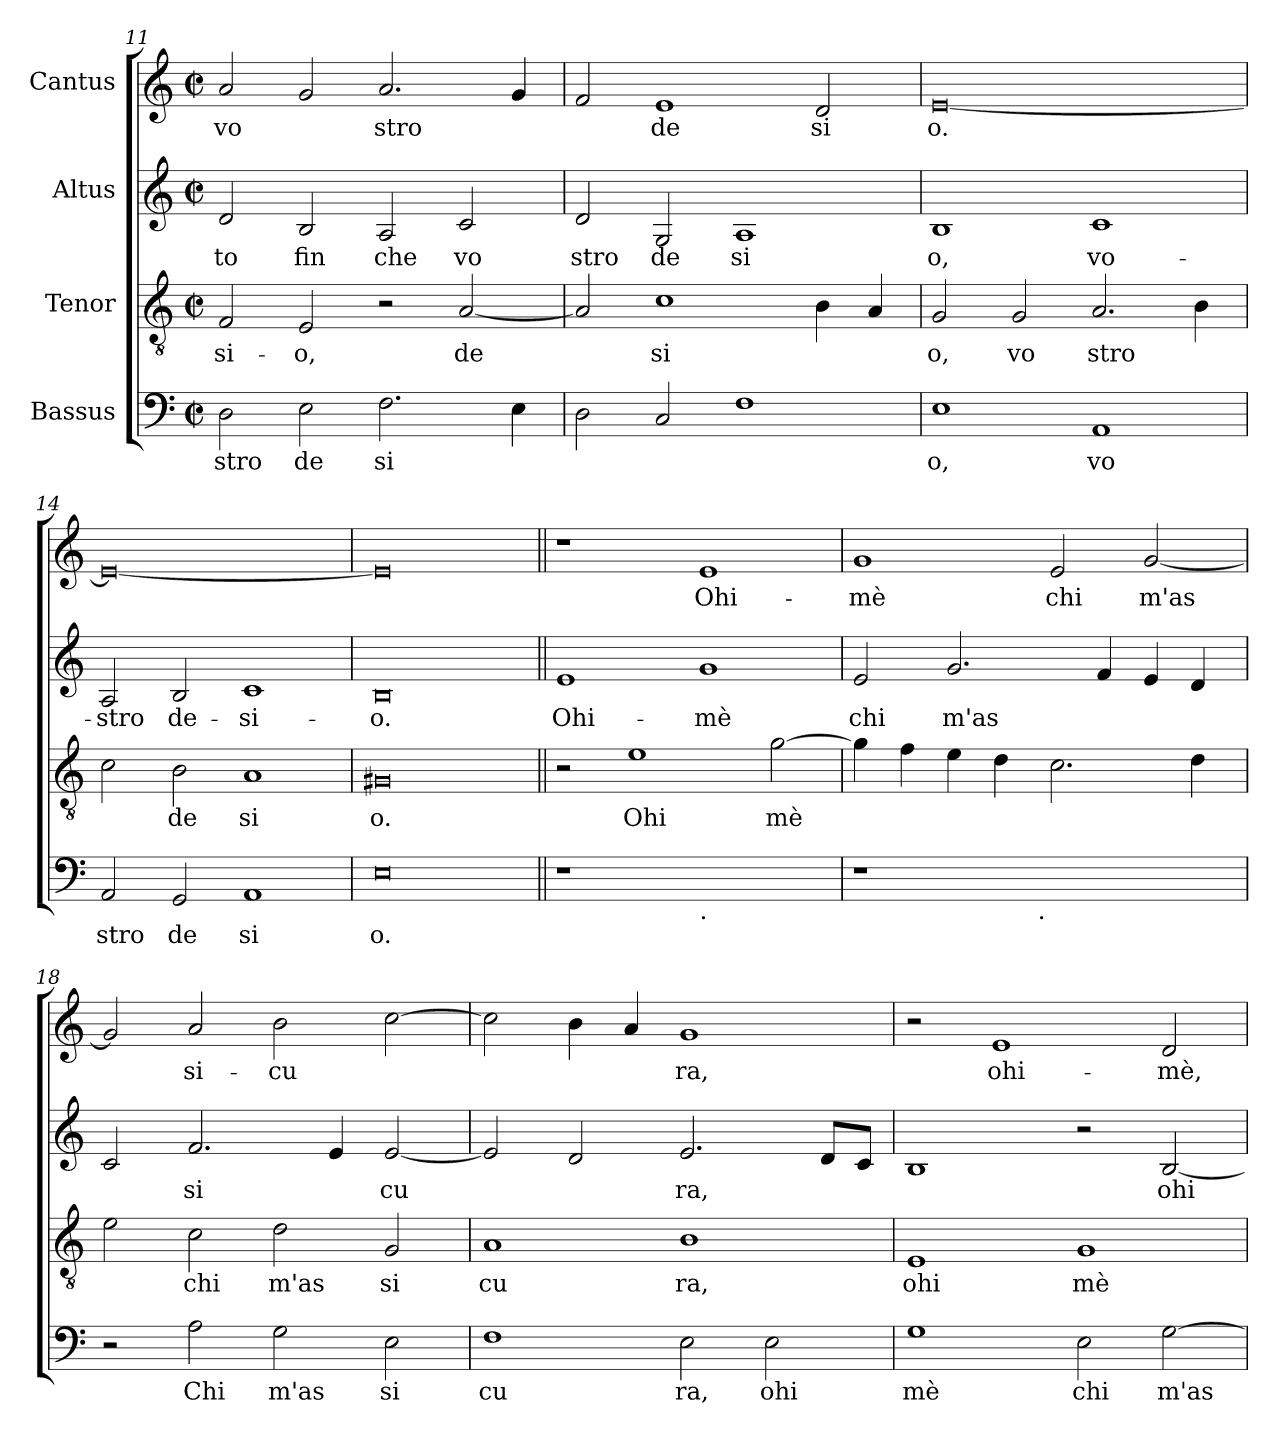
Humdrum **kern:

**kern	**text	**kern	**text	**kern	**text	**kern	**text
*part4	*part4	*part3	*part3	*part2	*part2	*part1	*part1
*staff4	*staff4	*staff3	*staff3	*staff2	*staff2	*staff1	*staff1
*I"Bassus	*	*I"Tenor	*	*I"Altus	*	*I"Cantus	*
*clefF4	*	*clefGv2	*	*clefG2	*	*clefG2	*
*k[]	*	*k[]	*	*k[]	*	*k[]	*
*C:	*	*C:	*	*C:	*	*C:	*
*M2/2	*	*M2/2	*	*M2/2	*	*M2/2	*
*met(c|)	*	*met(c|)	*	*met(c|)	*	*met(c|)	*
=11	=11	=11	=11	=11	=11	=11	=11
!	!LO:LY:b:cj	!	!LO:LY:b:cj	!	!LO:LY:b:cj	!	!LO:LY:b:cj
2D\	stro	2F/	-si-	2d/	to	2a/	vo
!	!LO:LY:b:cj	!	!LO:LY:b:cj	!	!LO:LY:b:cj	!	!LO:LY:b:cj
2E\	de	2E/	-o,	2B/	fin	2g/	.
!	!LO:LY:b:cj	!	!	!	!LO:LY:b:cj	!	!LO:LY:b:cj
2.F\	si	2r	.	2A/	che	2.a/	stro
!	!	!	!LO:LY:b:cj	!	!LO:LY:b:cj	!	!
.	.	[<2A/	de-	2c/	vo	.	.
!	!LO:LY:b:cj	!	!	!	!	!	!LO:LY:b:cj
4E\	.	.	.	.	.	4g/	.
=12	=12	=12	=12	=12	=12	=12	=12
!	!LO:LY:b:cj	!	!LO:LY:b:cj	!	!LO:LY:b:cj	!	!LO:LY:b:cj
2D\	.	2A/]	--	2d/	stro	2f/	.
!	!LO:LY:b:cj	!	!LO:LY:b:cj	!	!LO:LY:b:cj	!	!LO:LY:b:cj
2C/	.	1c	-si-	2G/	de	1e	de
!	!LO:LY:b:cj	!	!	!	!LO:LY:b:cj	!	!
1F	.	.	.	1A	si	.	.
!	!	!	!LO:LY:b:cj	!	!	!	!LO:LY:b:cj
.	.	4B\	--	.	.	2d/	si
!	!	!	!LO:LY:b:cj	!	!	!	!
.	.	4A/	--	.	.	.	.
!!LO:PB:g=z
=13	=13	=13	=13	=13	=13	=13	=13
!	!LO:LY:b:cj	!	!LO:LY:b:cj	!	!LO:LY:b:cj	!	!LO:LY:b:cj
1E	o,	2G/	-o,	1B	o,	[<0e	o.
!	!	!	!LO:LY:b:cj	!	!	!	!
.	.	2G/	vo	.	.	.	.
!	!LO:LY:b:cj	!	!LO:LY:b:cj	!	!LO:LY:b:cj	!	!
1AA	vo	2.A/	stro	1c	vo-	.	.
!	!	!	!LO:LY:b:cj	!	!	!	!
.	.	4B\	.	.	.	.	.
=14	=14	=14	=14	=14	=14	=14	=14
!	!LO:LY:b:cj	!	!LO:LY:b:cj	!	!LO:LY:b:cj	!	!LO:LY:b:cj
2AA/	stro	2c\	.	2A/	-stro	0e_<	.
!	!LO:LY:b:cj	!	!LO:LY:b:cj	!	!LO:LY:b:cj	!	!
2GG/	de	2B\	de	2B/	de-	.	.
!	!LO:LY:b:cj	!	!LO:LY:b:cj	!	!LO:LY:b:cj	!	!
1AA	si	1A	si	1c	-si-	.	.
=15	=15	=15	=15	=15	=15	=15	=15
!	!LO:LY:b:cj	!	!LO:LY:b:cj	!	!LO:LY:b:cj	!	!LO:LY:b:cj
0E	o.	0G#X	o.	0B	-o.	0e]	.
=16||	=16||	=16||	=16||	=16||	=16||	=16||	=16||
!	!	!	!	!	!LO:LY:b:cj	!	!
1r	.	2r	.	1e	Ohi-	1r	.
!	!	!	!LO:LY:b:cj	!	!	!	!
.	.	1e	Ohi	.	.	.	.
!LO:TX:b:t=.	!	!	!	!	!	!	!
!	!	!	!	!	!LO:LY:b:cj	!	!LO:LY:b:cj
1ryy	.	.	.	1g	-mè	1e	Ohi-
!	!	!	!LO:LY:b:cj	!	!	!	!
.	.	[>2g\	mè	.	.	.	.
=17	=17	=17	=17	=17	=17	=17	=17
!	!	!	!LO:LY:b:cj	!	!LO:LY:b:cj	!	!LO:LY:b:cj
*^	*	*	*	*	*	*	*
1r	2ryy	.	4g\]	.	2e/	chi	1g	-mè
!	!	!	!	!LO:LY:b:cj	!	!	!	!
.	.	.	4f\	.	.	.	.	.
!	!	!	!	!LO:LY:b:cj	!	!LO:LY:b:cj	!	!
.	4...ryy	.	4e\	.	2.g/	m'as-	.	.
!	!	!	!	!LO:LY:b:cj	!	!	!	!
.	.	.	4d\	.	.	.	.	.
!	!LO:TX:b:t=.	!	!	!	!	!	!	!
.	1ryy	.	.	.	.	.	.	.
!	!	!	!	!LO:LY:b:cj	!	!	!	!LO:LY:b:cj
1ryy	.	.	2.c\	.	.	.	2e/	chi
!	!	!	!	!	!	!LO:LY:b:cj	!	!
.	.	.	.	.	4f/	--	.	.
!	!	!	!	!	!	!LO:LY:b:cj	!	!LO:LY:b:cj
.	.	.	.	.	4e/	--	[<2g/	m'as-
!	!	!	!	!LO:LY:b:cj	!	!LO:LY:b:cj	!	!
.	.	.	4d\	.	4d/	--	.	.
.	32ryy	.	.	.	.	.	.	.
=18	=18	=18	=18	=18	=18	=18	=18	=18
!	!	!	!	!LO:LY:b:cj	!	!LO:LY:b:cj	!	!LO:LY:b:cj
*v	*v	*	*	*	*	*	*	*
2r	.	2e\	.	2c/	--	2g/]	--
!	!LO:LY:b:cj	!	!LO:LY:b:cj	!	!LO:LY:b:cj	!	!LO:LY:b:cj
2A\	Chi	2c\	chi	2.f/	-si-	2a/	-si-
!	!LO:LY:b:cj	!	!LO:LY:b:cj	!	!	!	!LO:LY:b:cj
2G\	m'as	2d\	m'as	.	.	2b\	-cu-
!	!	!	!	!	!LO:LY:b:cj	!	!
.	.	.	.	4e/	--	.	.
!	!LO:LY:b:cj	!	!LO:LY:b:cj	!	!LO:LY:b:cj	!	!LO:LY:b:cj
2E\	si	2G/	si	[<2e/	-cu-	[>2cc\	--
=19	=19	=19	=19	=19	=19	=19	=19
!	!LO:LY:b:cj	!	!LO:LY:b:cj	!	!LO:LY:b:cj	!	!LO:LY:b:cj
1F	cu	1A	cu	2e/]	--	2cc\]	--
!	!	!	!	!	!LO:LY:b:cj	!	!LO:LY:b:cj
.	.	.	.	2d/	--	4b\	--
!	!	!	!	!	!	!	!LO:LY:b:cj
.	.	.	.	.	.	4a/	--
!	!LO:LY:b:cj	!	!LO:LY:b:cj	!	!LO:LY:b:cj	!	!LO:LY:b:cj
2E\	ra,	1B	ra,	2.e/	-ra,	1g	-ra,
!	!LO:LY:b:cj	!	!	!	!	!	!
2E\	ohi	.	.	.	.	.	.
!	!	!	!	!	!LO:LY:b:cj	!	!
.	.	.	.	8d/L	.	.	.
!	!	!	!	!	!LO:LY:b:cj	!	!
.	.	.	.	8c/J	.	.	.
!!LO:PB:g=z
=20	=20	=20	=20	=20	=20	=20	=20
!	!LO:LY:b:cj	!	!LO:LY:b:cj	!	!LO:LY:b:cj	!	!
1G	mè	1E	ohi	1B	.	2r	.
!	!	!	!	!	!	!	!LO:LY:b:cj
.	.	.	.	.	.	1e	ohi-
!	!LO:LY:b:cj	!	!LO:LY:b:cj	!	!	!	!
2E\	chi	1G	mè	2r	.	.	.
!	!LO:LY:b:cj	!	!	!	!LO:LY:b:cj	!	!LO:LY:b:cj
[>2G\	m'as-	.	.	[<2B/	ohi-	2d/	-mè,
=	=	=	=	=	=	=	=
*-	*-	*-	*-	*-	*-	*-	*-
